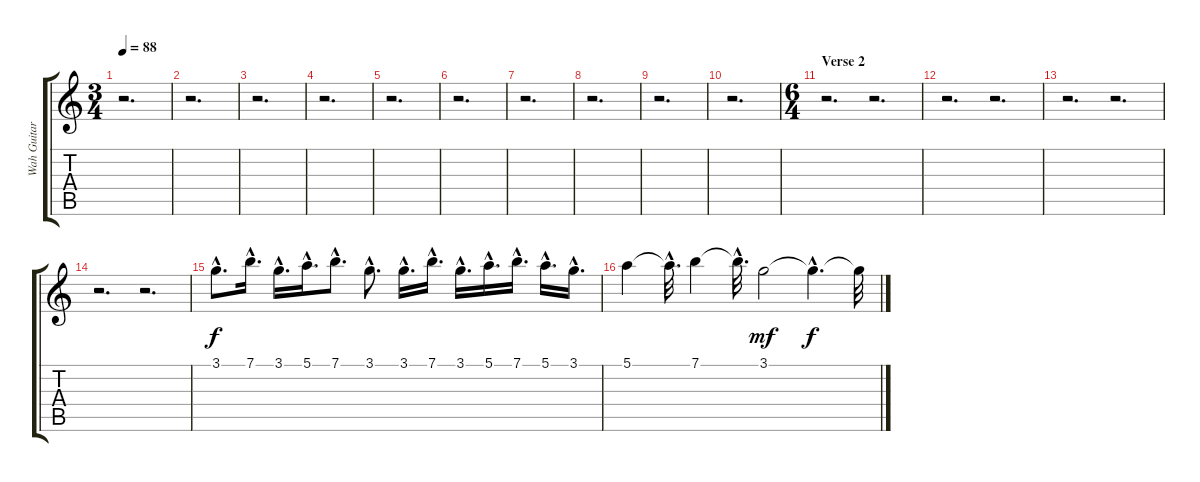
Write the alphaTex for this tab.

\track ("Wah Guitar" "Wah Guitar") {instrument electricguitarjazz}
\staff {score tabs}
\tuning (E4 B3 G3 D3 A2 E2) {hide}
\ts (3 4)
\tempo 88
\clef g2
\ks c
r.2{d dy f} |
r.2{d} |
r.2{d} |
r.2{d} |
r.2{d} |
r.2{d} |
r.2{d} |
r.2{d} |
r.2{d} |
r.2{d} |
\ts (6 4)
\section ("" "Verse 2")
r.2{d} r.2{d} |
r.2{d} r.2{d} |
r.2{d} r.2{d} |
r.2{d} r.2{d} |
3.1{hac}.8{d balance 0} 7.1{hac}.16{d} 3.1{hac}.16{d} 5.1{hac}.16{d} 7.1{hac}.8{d} 3.1{hac}.8{d} 3.1{hac}.16{d} 7.1{hac}.16{d} 3.1{hac}.16{d} 5.1{hac}.16{d} 7.1{hac}.16{d} 5.1{hac}.16{d} 3.1{hac}.16{d} |
5.1.4 5.1{hac t}.32{d} 7.1.4 7.1{hac t}.32{d} 3.1.2{dy mf} 3.1{hac t}.4{d dy f} 3.1{t}.32
